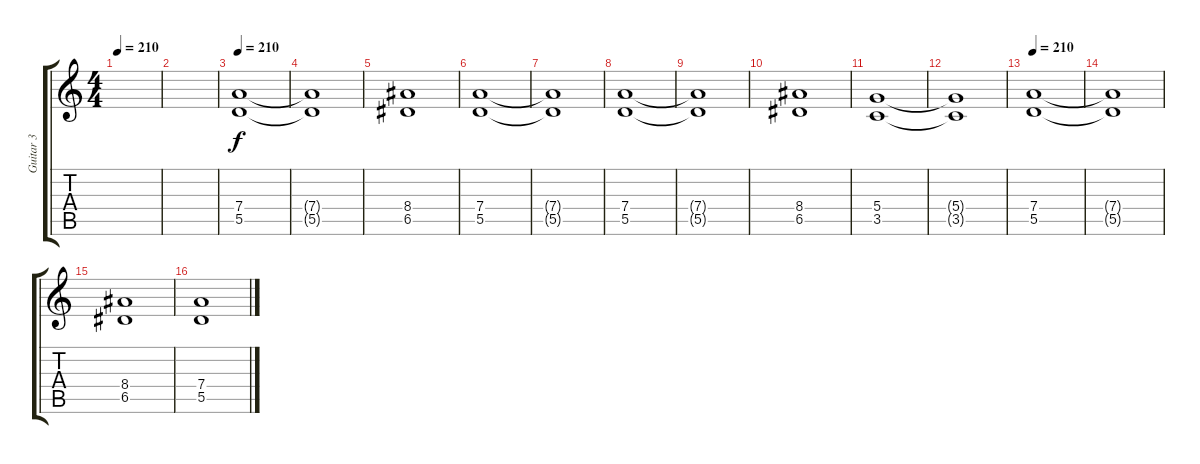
\track ("Guitar 3" "Guitar 3") {instrument distortionguitar}
\staff {score tabs}
\tuning (E4 B3 G3 D3 A2 E2) {hide}
\ts (4 4)
\tempo 210
\clef g2
\ks c
|
|
\tempo 210
(7.4 5.5).1 |
(7.4{t} 5.5{t}).1 |
(8.4 6.5).1 |
(7.4 5.5).1 |
(7.4{t} 5.5{t}).1 |
(7.4 5.5).1 |
(7.4{t} 5.5{t}).1 |
(8.4 6.5).1 |
(5.4 3.5).1 |
(5.4{t} 3.5{t}).1 |
\tempo 210
(7.4 5.5).1 |
(7.4{t} 5.5{t}).1 |
(8.4 6.5).1 |
(7.4 5.5).1
